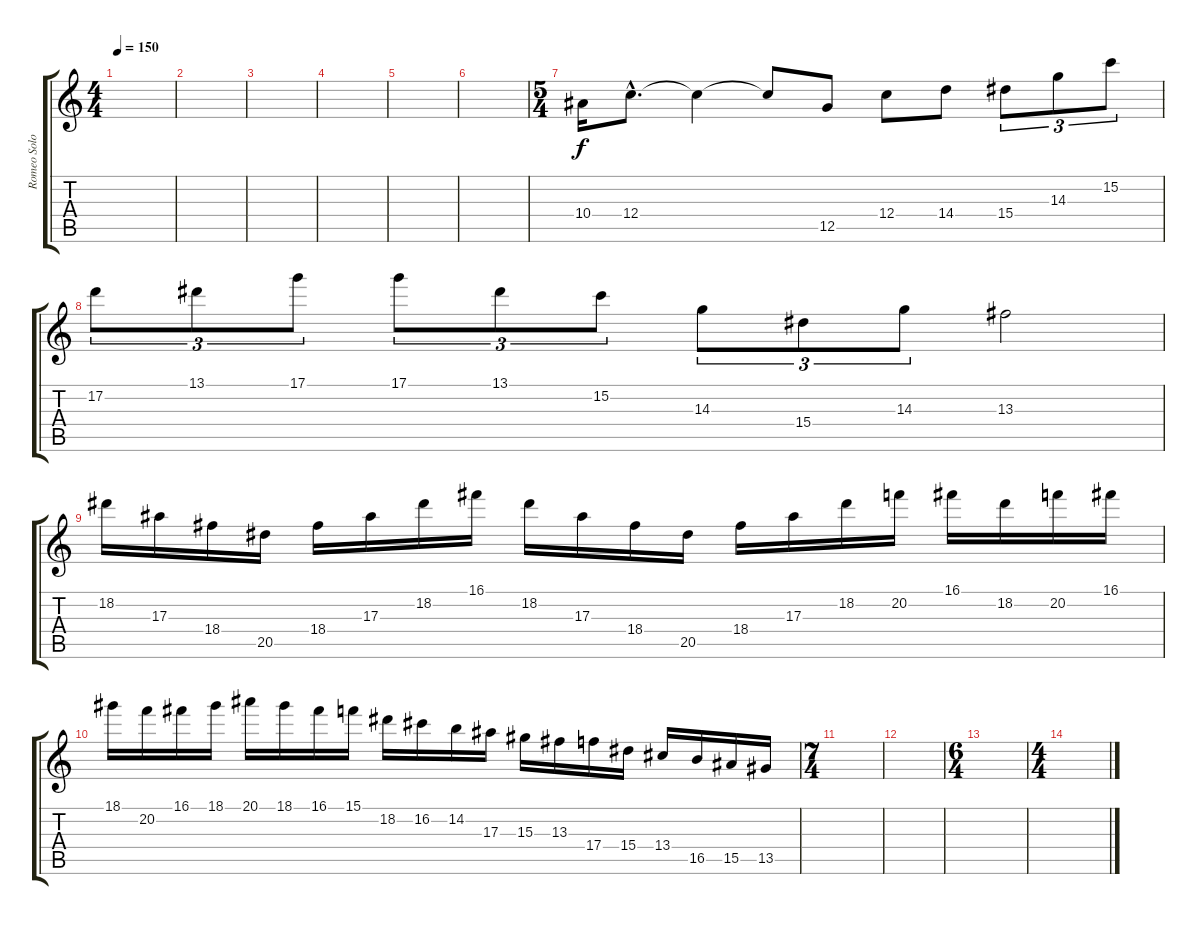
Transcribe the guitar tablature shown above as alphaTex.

\track ("Romeo Solos" "Romeo Solo") {instrument distortionguitar}
\staff {score tabs}
\tuning (D4 A3 F3 C3 G2 D2) {hide}
\ts (4 4)
\tempo 150
\clef g2
\ks c
|
|
|
|
|
|
\ts (5 4)
10.4.16 12.4{hac}.8{d} 12.4{t}.4 12.4{t}.8 12.5.8 12.4.8 14.4.8 15.4.8{tu (3 2)} 14.3.8{tu (3 2)} 15.2.8{tu (3 2)} |
17.2.8{tu (3 2)} 13.1.8{tu (3 2)} 17.1.8{tu (3 2)} 17.1.8{tu (3 2)} 13.1.8{tu (3 2)} 15.2.8{tu (3 2)} 14.3.8{tu (3 2)} 15.4.8{tu (3 2)} 14.3.8{tu (3 2)} 13.3.2 |
18.2.16 17.3.16 18.4.16 20.5.16 18.4.16 17.3.16 18.2.16 16.1.16 18.2.16 17.3.16 18.4.16 20.5.16 18.4.16 17.3.16 18.2.16 20.2.16 16.1.16 18.2.16 20.2.16 16.1.16 |
18.1.16 20.2.16 16.1.16 18.1.16 20.1.16 18.1.16 16.1.16 15.1.16 18.2.16 16.2.16 14.2.16 17.3.16 15.3.16 13.3.16 17.4.16 15.4.16 13.4.16 16.5.16 15.5.16 13.5.16 |
\ts (7 4)
|
|
\ts (6 4)
|
\ts (4 4)
